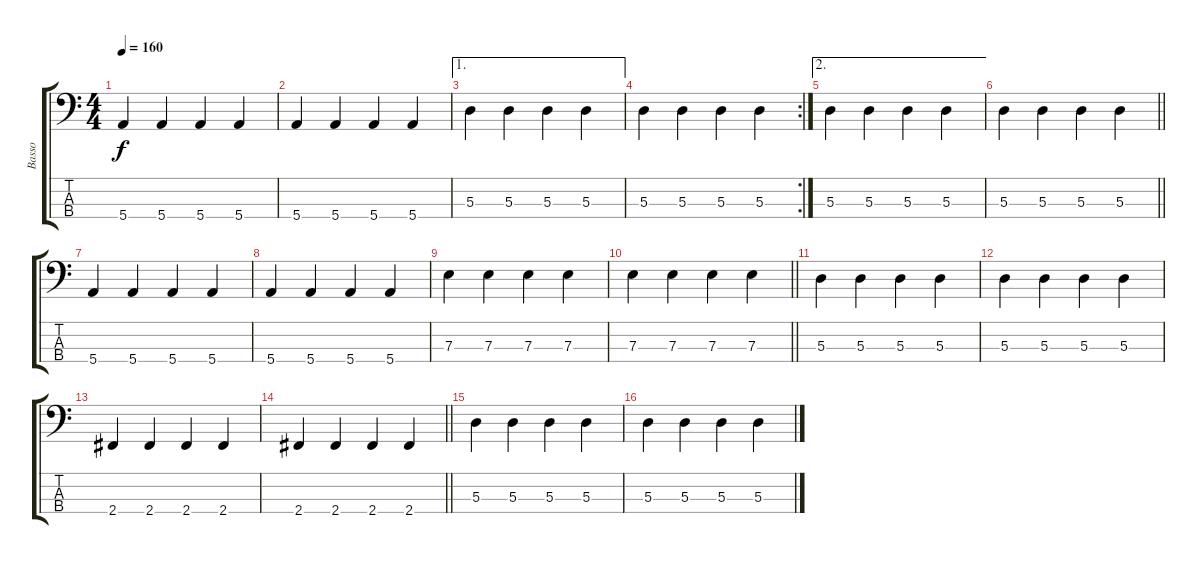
\track ("Basso" "Basso") {instrument electricbassfinger}
\staff {score tabs}
\tuning (G2 D2 A1 E1) {hide}
\ts (4 4)
\tempo 160
\clef f4
\ks c
5.4.4{dy f} 5.4.4 5.4.4 5.4.4 |
5.4.4 5.4.4 5.4.4 5.4.4 |
\ae 1
5.3.4 5.3.4 5.3.4 5.3.4 |
\rc 2
5.3.4 5.3.4 5.3.4 5.3.4 |
\ae 2
5.3.4 5.3.4 5.3.4 5.3.4 |
\barLineRight lightlight
5.3.4 5.3.4 5.3.4 5.3.4 |
5.4.4 5.4.4 5.4.4 5.4.4 |
5.4.4 5.4.4 5.4.4 5.4.4 |
7.3.4 7.3.4 7.3.4 7.3.4 |
\barLineRight lightlight
7.3.4 7.3.4 7.3.4 7.3.4 |
5.3.4 5.3.4 5.3.4 5.3.4 |
5.3.4 5.3.4 5.3.4 5.3.4 |
2.4.4 2.4.4 2.4.4 2.4.4 |
\barLineRight lightlight
2.4.4 2.4.4 2.4.4 2.4.4 |
5.3.4 5.3.4 5.3.4 5.3.4 |
5.3.4 5.3.4 5.3.4 5.3.4
